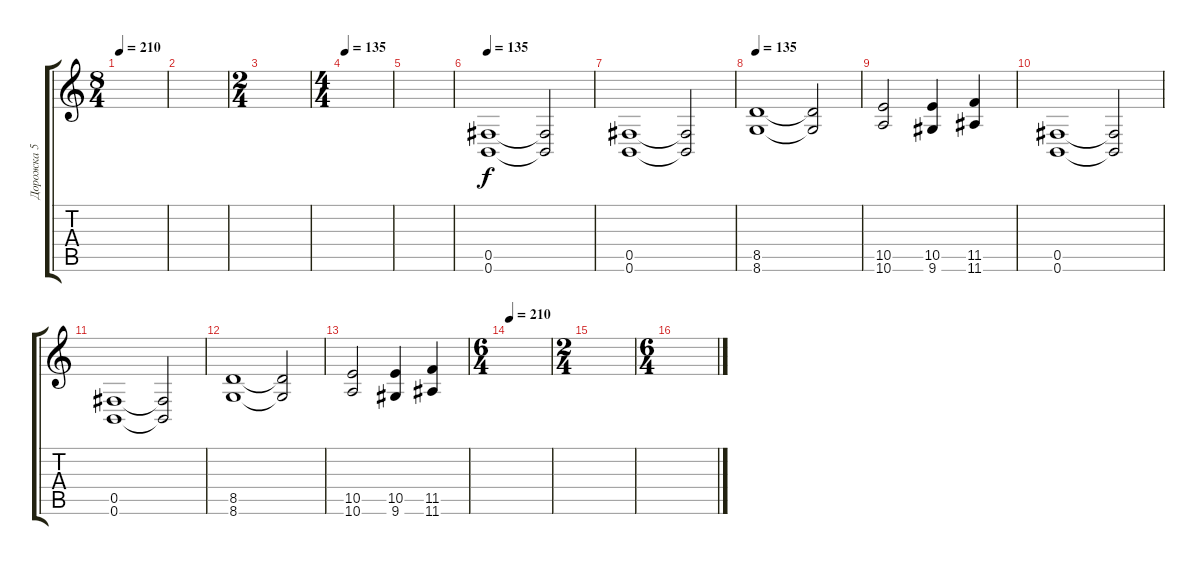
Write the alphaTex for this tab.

\track ("Дорожка 5" "Дорожка 5") {instrument overdrivenguitar}
\staff {score tabs}
\tuning (Db4 Ab3 E3 B2 Gb2 B1) {hide}
\ts (8 4)
\tempo 210
\clef g2
\ks c
|
|
\ts (2 4)
|
\ts (4 4)
\tempo 135
|
|
\tempo 135
(0.5 0.6).1 (0.5{t} 0.6{t}).2 |
(0.5 0.6).1 (0.5{t} 0.6{t}).2 |
\tempo 135
(8.5 8.6).1 (8.5{t} 8.6{t}).2 |
(10.5 10.6).2 (10.5 9.6).4 (11.5 11.6).4 |
(0.5 0.6).1 (0.5{t} 0.6{t}).2 |
(0.5 0.6).1 (0.5{t} 0.6{t}).2 |
(8.5 8.6).1 (8.5{t} 8.6{t}).2 |
(10.5 10.6).2 (10.5 9.6).4 (11.5 11.6).4 |
\ts (6 4)
\tempo 210
|
\ts (2 4)
|
\ts (6 4)
